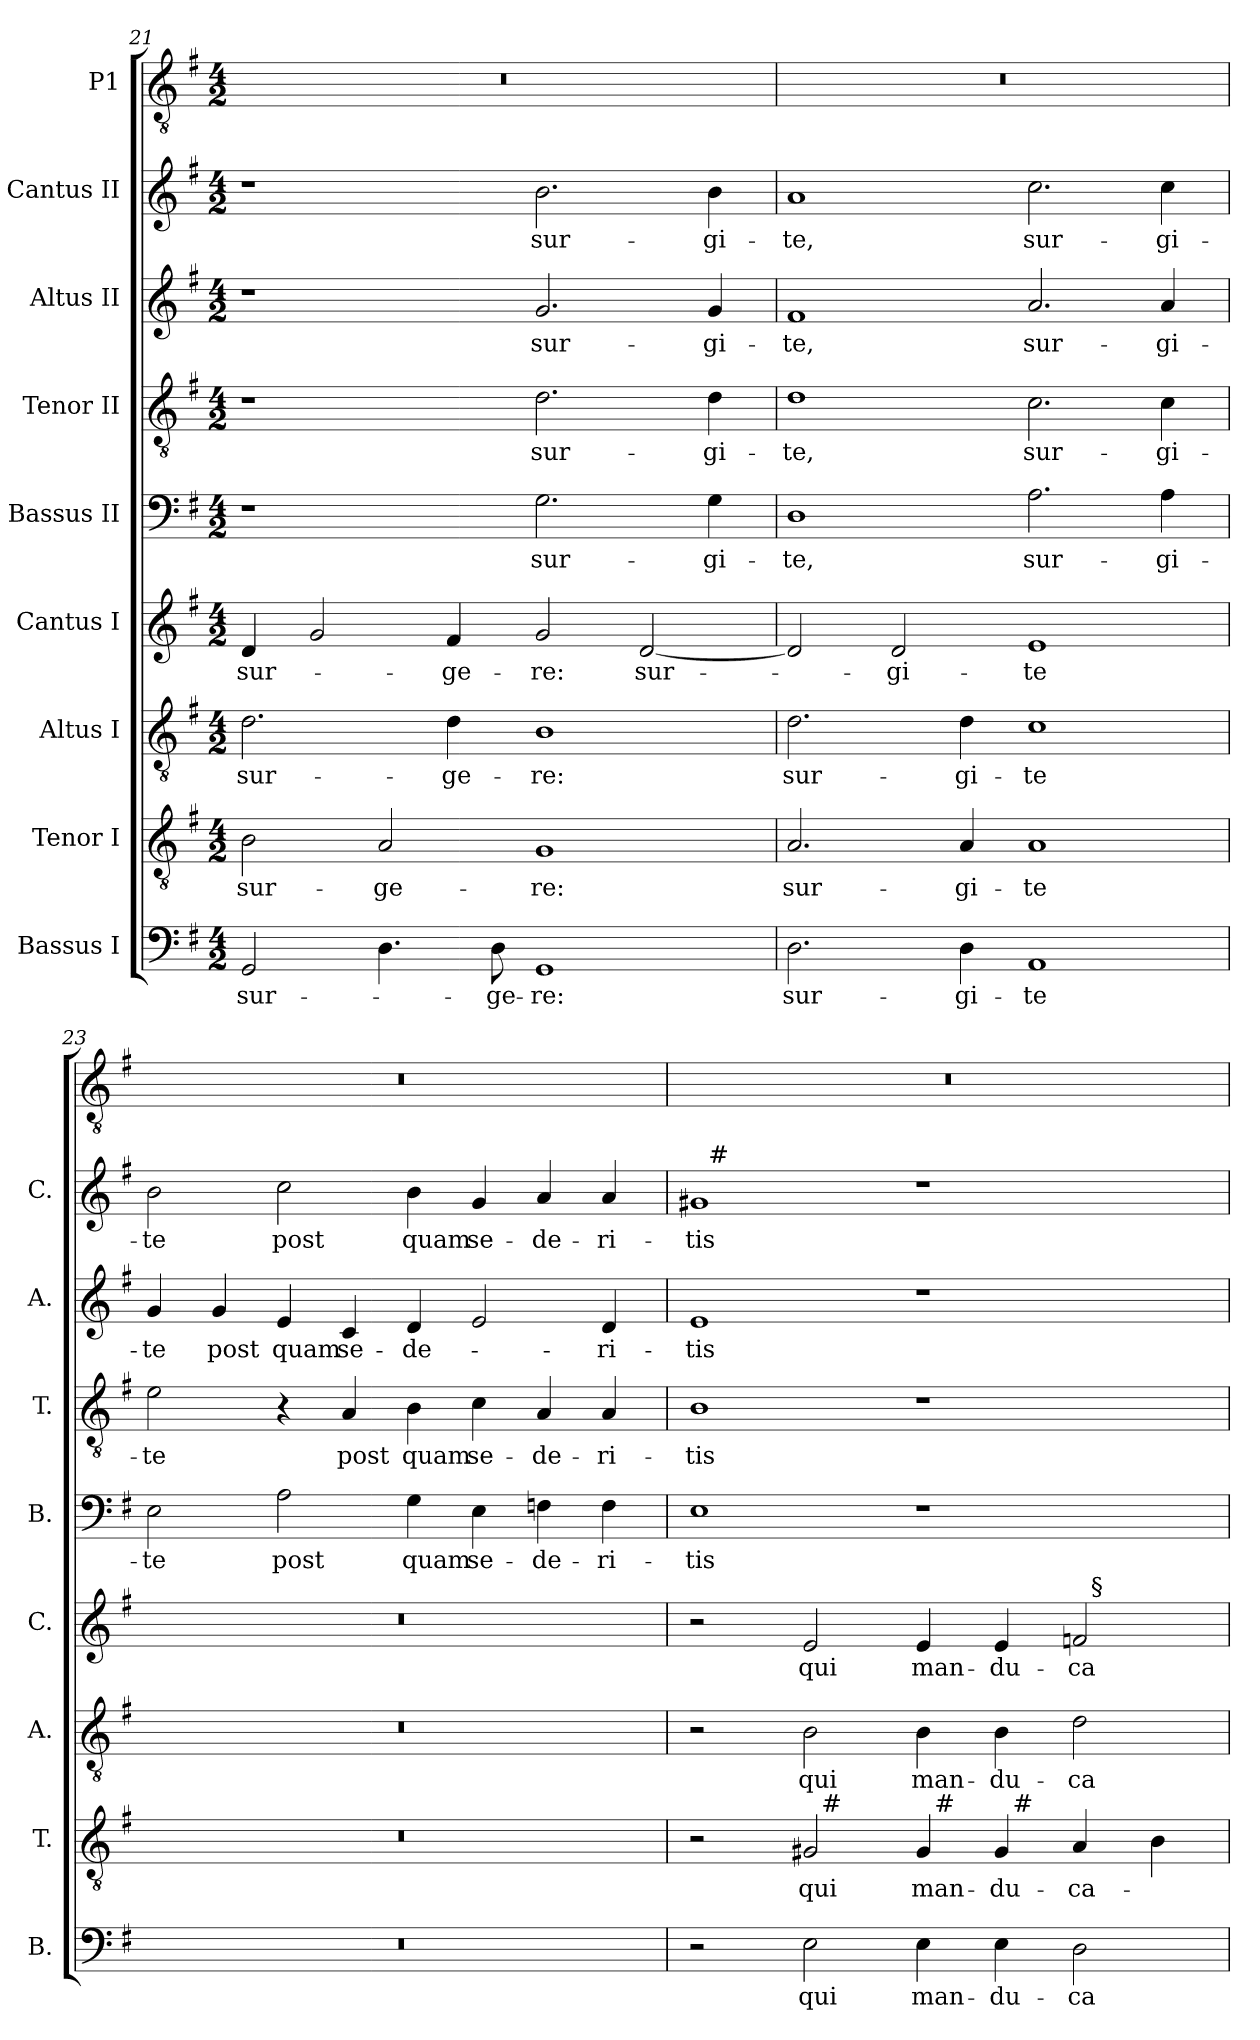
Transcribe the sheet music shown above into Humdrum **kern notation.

**kern	**text	**kern	**text	**kern	**text	**kern	**text	**kern	**text	**kern	**text	**kern	**text	**kern	**text	**kern
*part9	*part9	*part8	*part8	*part7	*part7	*part6	*part6	*part5	*part5	*part4	*part4	*part3	*part3	*part2	*part2	*part1
*staff9	*staff9	*staff8	*staff8	*staff7	*staff7	*staff6	*staff6	*staff5	*staff5	*staff4	*staff4	*staff3	*staff3	*staff2	*staff2	*staff1
*I"Bassus I	*	*I"Tenor I	*	*I"Altus I	*	*I"Cantus I	*	*I"Bassus II	*	*I"Tenor II	*	*I"Altus II	*	*I"Cantus II	*	*I"P1
*I'B.	*	*I'T.	*	*I'A.	*	*I'C.	*	*I'B.	*	*I'T.	*	*I'A.	*	*I'C.	*	*
*clefF4	*	*clefGv2	*	*clefGv2	*	*clefG2	*	*clefF4	*	*clefGv2	*	*clefG2	*	*clefG2	*	*clefGv2
*	*	*ITrd7c12	*	*ITrd7c12	*	*	*	*	*	*ITrd7c12	*	*	*	*	*	*ITrd7c12
*k[f#]	*	*k[f#]	*	*k[f#]	*	*k[f#]	*	*k[f#]	*	*k[f#]	*	*k[f#]	*	*k[f#]	*	*k[f#]
*G:	*	*G:	*	*G:	*	*G:	*	*G:	*	*G:	*	*G:	*	*G:	*	*G:
*M4/2	*	*M4/2	*	*M4/2	*	*M4/2	*	*M4/2	*	*M4/2	*	*M4/2	*	*M4/2	*	*M4/2
=21	=21	=21	=21	=21	=21	=21	=21	=21	=21	=21	=21	=21	=21	=21	=21	=21
!	!LO:LY:b	!	!LO:LY:b	!	!LO:LY:b	!	!LO:LY:b	!	!	!	!	!	!	!	!	!LO:N:vis=1
2GG/	sur-	2BB\	sur-	2.D\	sur-	4d/	sur-	1r	.	1r	.	1r	.	1r	.	0r
.	.	.	.	.	.	2g/	.	.	.	.	.	.	.	.	.	.
!	!	!	!LO:LY:b	!	!	!	!	!	!	!	!	!	!	!	!	!
4.D\	.	2AA/	-ge-	.	.	.	.	.	.	.	.	.	.	.	.	.
!	!	!	!	!	!LO:LY:b	!	!LO:LY:b	!	!	!	!	!	!	!	!	!
.	.	.	.	4D\	-ge-	4f#/	-ge-	.	.	.	.	.	.	.	.	.
!	!LO:LY:b	!	!	!	!	!	!	!	!	!	!	!	!	!	!	!
8D\	-ge-	.	.	.	.	.	.	.	.	.	.	.	.	.	.	.
!	!LO:LY:b	!	!LO:LY:b	!	!LO:LY:b	!	!LO:LY:b	!	!LO:LY:b	!	!LO:LY:b	!	!LO:LY:b	!	!LO:LY:b	!
1GG	-re:	1GG	-re:	1BB	-re:	2g/	-re:	2.G\	sur-	2.D\	sur-	2.g/	sur-	2.b\	sur-	.
!	!	!	!	!	!	!	!LO:LY:b	!	!	!	!	!	!	!	!	!
.	.	.	.	.	.	[<2d/	sur-	.	.	.	.	.	.	.	.	.
!	!	!	!	!	!	!	!	!	!LO:LY:b	!	!LO:LY:b	!	!LO:LY:b	!	!LO:LY:b	!
.	.	.	.	.	.	.	.	4G\	-gi-	4D\	-gi-	4g/	-gi-	4b\	-gi-	.
!!LO:LB:g=z
=22	=22	=22	=22	=22	=22	=22	=22	=22	=22	=22	=22	=22	=22	=22	=22	=22
!	!LO:LY:b	!	!LO:LY:b	!	!LO:LY:b	!	!	!	!LO:LY:b	!	!LO:LY:b	!	!LO:LY:b	!	!LO:LY:b	!LO:N:vis=1
2.D\	sur-	2.AA/	sur-	2.D\	sur-	2d/]	.	1D	-te,	1D	-te,	1f#	-te,	1a	-te,	0r
!	!	!	!	!	!	!	!LO:LY:b	!	!	!	!	!	!	!	!	!
.	.	.	.	.	.	2d/	-gi-	.	.	.	.	.	.	.	.	.
!	!LO:LY:b	!	!LO:LY:b	!	!LO:LY:b	!	!	!	!	!	!	!	!	!	!	!
4D\	-gi-	4AA/	-gi-	4D\	-gi-	.	.	.	.	.	.	.	.	.	.	.
!	!LO:LY:b	!	!LO:LY:b	!	!LO:LY:b	!	!LO:LY:b	!	!LO:LY:b	!	!LO:LY:b	!	!LO:LY:b	!	!LO:LY:b	!
1AA	-te	1AA	-te	1C	-te	1e	-te	2.A\	sur-	2.C\	sur-	2.a/	sur-	2.cc\	sur-	.
!	!	!	!	!	!	!	!	!	!LO:LY:b	!	!LO:LY:b	!	!LO:LY:b	!	!LO:LY:b	!
.	.	.	.	.	.	.	.	4A\	-gi-	4C\	-gi-	4a/	-gi-	4cc\	-gi-	.
=23	=23	=23	=23	=23	=23	=23	=23	=23	=23	=23	=23	=23	=23	=23	=23	=23
!LO:N:vis=1	!	!LO:N:vis=1	!	!LO:N:vis=1	!	!LO:N:vis=1	!	!	!LO:LY:b	!	!LO:LY:b	!	!LO:LY:b	!	!LO:LY:b	!LO:N:vis=1
0r	.	0r	.	0r	.	0r	.	2E\	-te	2E\	-te	4g/	-te	2b\	-te	0r
!	!	!	!	!	!	!	!	!	!	!	!	!	!LO:LY:b	!	!	!
.	.	.	.	.	.	.	.	.	.	.	.	4g/	post	.	.	.
!	!	!	!	!	!	!	!	!	!LO:LY:b	!	!	!	!LO:LY:b	!	!LO:LY:b	!
.	.	.	.	.	.	.	.	2A\	post	4r	.	4e/	quam	2cc\	post	.
!	!	!	!	!	!	!	!	!	!	!	!LO:LY:b	!	!LO:LY:b	!	!	!
.	.	.	.	.	.	.	.	.	.	4AA/	post	4c/	se-	.	.	.
!	!	!	!	!	!	!	!	!	!LO:LY:b	!	!LO:LY:b	!	!LO:LY:b	!	!LO:LY:b	!
.	.	.	.	.	.	.	.	4G\	quam	4BB\	quam	4d/	-de-	4b\	quam	.
!	!	!	!	!	!	!	!	!	!LO:LY:b	!	!LO:LY:b	!	!	!	!LO:LY:b	!
.	.	.	.	.	.	.	.	4E\	se-	4C\	se-	2e/	.	4g/	se-	.
!	!	!	!	!	!	!	!	!	!LO:LY:b	!	!LO:LY:b	!	!	!	!LO:LY:b	!
.	.	.	.	.	.	.	.	4Fn\	-de-	4AA/	-de-	.	.	4a/	-de-	.
!	!	!	!	!	!	!	!	!	!LO:LY:b	!	!LO:LY:b	!	!LO:LY:b	!	!LO:LY:b	!
.	.	.	.	.	.	.	.	4F\	-ri-	4AA/	-ri-	4d/	-ri-	4a/	-ri-	.
=24	=24	=24	=24	=24	=24	=24	=24	=24	=24	=24	=24	=24	=24	=24	=24	=24
!	!	!	!	!	!	!	!	!	!LO:LY:b	!	!LO:LY:b	!	!LO:LY:b	!	!LO:LY:b	!LO:N:vis=1
*	*	*^	*	*	*	*^	*	*	*	*	*	*	*	*^	*	*
*	*	*	*^	*	*	*	*	*	*	*	*	*	*	*	*	*	*	*	*
*	*	*	*	*^	*	*	*	*	*	*	*	*	*	*	*	*	*	*	*	*
2r	.	2r	2ryy	1ryy	1ryy	.	2r	.	2r	1ryy	.	1E	-tis	1BB	-tis	1e	-tis	1g#	32ryy	-tis	0r
!	!	!	!	!	!	!	!	!	!	!	!	!	!	!	!	!	!	!	!LO:TX:a:t=#	!	!
.	.	.	.	.	.	.	.	.	.	.	.	.	.	.	.	.	.	.	1ryy	.	.
!	!LO:LY:b	!	!	!	!	!LO:LY:b	!	!LO:LY:b	!	!	!LO:LY:b	!	!	!	!	!	!	!	!	!	!
2E\	qui	2GG#/	32ryy	.	.	qui	2BB\	qui	2e/	.	qui	.	.	.	.	.	.	.	.	.	.
!	!	!	!LO:TX:a:t=#	!	!	!	!	!	!	!	!	!	!	!	!	!	!	!	!	!	!
.	.	.	1ryy	.	.	.	.	.	.	.	.	.	.	.	.	.	.	.	.	.	.
!	!LO:LY:b	!	!	!	!	!LO:LY:b	!	!LO:LY:b	!	!	!LO:LY:b	!	!	!	!	!	!	!	!	!	!
4E\	man-	4GG#/	.	32ryy	4ryy	man-	4BB\	man-	4e/	2ryy	man-	1r	.	1r	.	1r	.	1r	.	.	.
!	!	!	!	!LO:TX:a:t=#	!	!	!	!	!	!	!	!	!	!	!	!	!	!	!	!	!
.	.	.	.	2ryy	.	.	.	.	.	.	.	.	.	.	.	.	.	.	2ryy	.	.
!	!LO:LY:b	!	!	!	!	!LO:LY:b	!	!LO:LY:b	!	!	!LO:LY:b	!	!	!	!	!	!	!	!	!	!
4E\	-du-	4GG#/	.	.	32ryy	-du-	4BB\	-du-	4e/	.	-du-	.	.	.	.	.	.	.	.	.	.
!	!	!	!	!	!LO:TX:a:t=#	!	!	!	!	!	!	!	!	!	!	!	!	!	!	!	!
.	.	.	.	.	2ryy	.	.	.	.	.	.	.	.	.	.	.	.	.	.	.	.
!	!LO:LY:b	!	!	!	!	!LO:LY:b	!	!LO:LY:b	!	!	!LO:LY:b	!	!	!	!	!	!	!	!	!	!
2D\	-ca-	4AA/	.	.	.	-ca-	2D\	-ca-	2f/	32ryy	-ca-	.	.	.	.	.	.	.	.	.	.
!	!	!	!	!	!	!	!	!	!	!LO:TX:a:t=§	!	!	!	!	!	!	!	!	!	!	!
.	.	.	4...ryy	4...ryy	.	.	.	.	.	4...ryy	.	.	.	.	.	.	.	.	4...ryy	.	.
.	.	4BB\	.	.	.	.	.	.	.	.	.	.	.	.	.	.	.	.	.	.	.
.	.	.	.	.	8..ryy	.	.	.	.	.	.	.	.	.	.	.	.	.	.	.	.
*	*	*v	*v	*v	*v	*	*	*	*v	*v	*	*	*	*	*	*	*	*v	*v	*	*
=	=	=	=	=	=	=	=	=	=	=	=	=	=	=	=	=
*-	*-	*-	*-	*-	*-	*-	*-	*-	*-	*-	*-	*-	*-	*-	*-	*-
